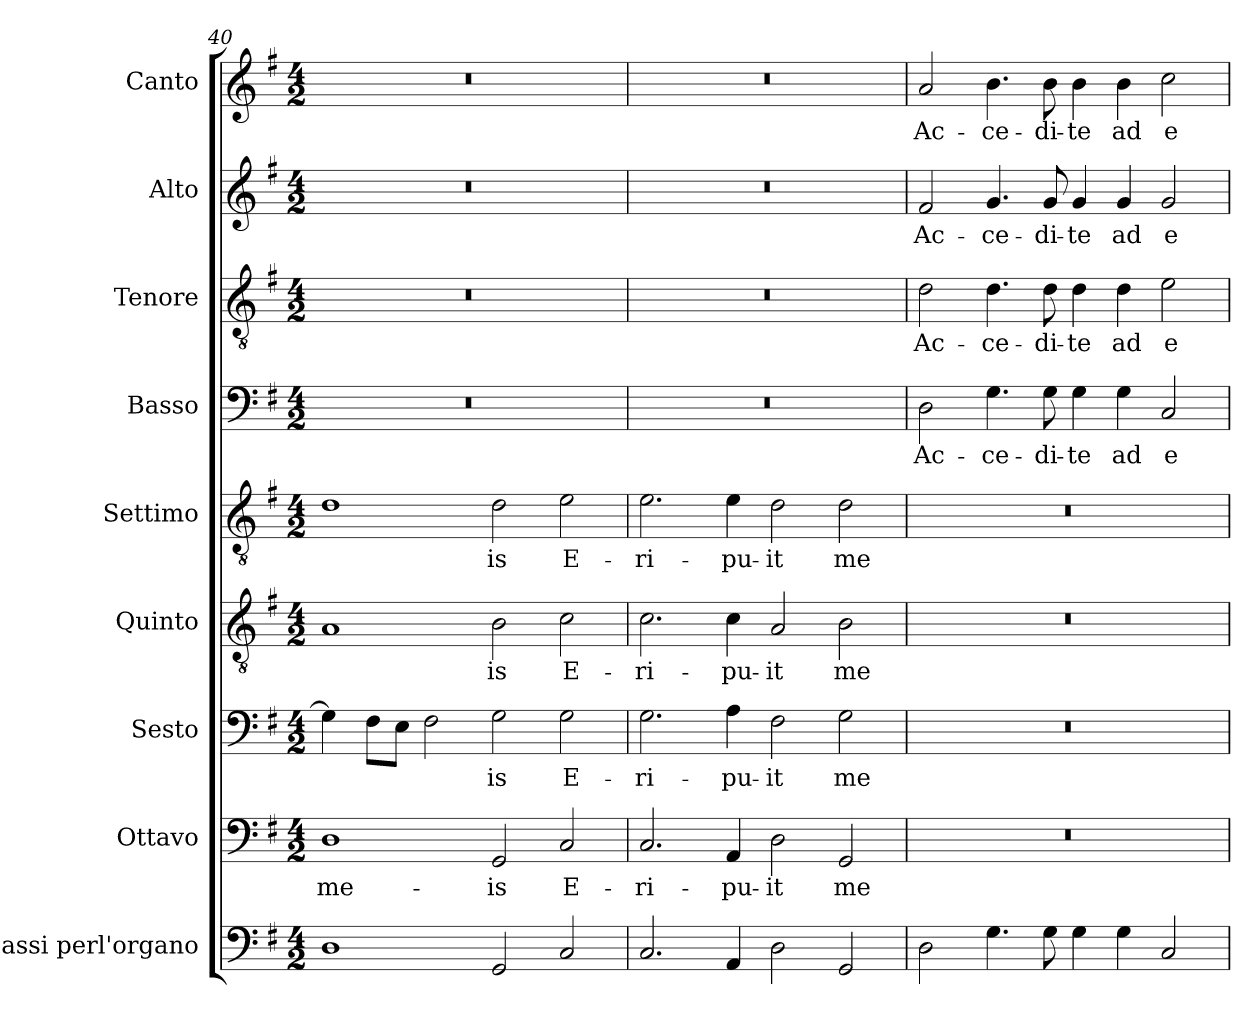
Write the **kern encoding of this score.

**kern	**kern	**text	**kern	**text	**kern	**text	**kern	**text	**kern	**text	**kern	**text	**kern	**text	**kern	**text
*part9	*part8	*part8	*part7	*part7	*part6	*part6	*part5	*part5	*part4	*part4	*part3	*part3	*part2	*part2	*part1	*part1
*staff9	*staff8	*staff8	*staff7	*staff7	*staff6	*staff6	*staff5	*staff5	*staff4	*staff4	*staff3	*staff3	*staff2	*staff2	*staff1	*staff1
*I"Bassi perl'organo	*I"Ottavo	*	*I"Sesto	*	*I"Quinto	*	*I"Settimo	*	*I"Basso	*	*I"Tenore	*	*I"Alto	*	*I"Canto	*
*	*	*	*	*	*	*	*	*	*I'B.	*	*I'T.	*	*I'A.	*	*I'C.	*
*clefF4	*clefF4	*	*clefF4	*	*clefGv2	*	*clefGv2	*	*clefF4	*	*clefGv2	*	*clefG2	*	*clefG2	*
*	*	*	*	*	*ITrd7c12	*	*ITrd7c12	*	*	*	*ITrd7c12	*	*	*	*	*
*k[f#]	*k[f#]	*	*k[f#]	*	*k[f#]	*	*k[f#]	*	*k[f#]	*	*k[f#]	*	*k[f#]	*	*k[f#]	*
*G:	*G:	*	*G:	*	*G:	*	*G:	*	*G:	*	*G:	*	*G:	*	*G:	*
*M4/2	*M4/2	*	*M4/2	*	*M4/2	*	*M4/2	*	*M4/2	*	*M4/2	*	*M4/2	*	*M4/2	*
=40	=40	=40	=40	=40	=40	=40	=40	=40	=40	=40	=40	=40	=40	=40	=40	=40
!	!	!LO:LY:b	!	!	!	!	!	!	!LO:N:vis=1	!	!LO:N:vis=1	!	!LO:N:vis=1	!	!LO:N:vis=1	!
1D	1D	me-	4G\]	.	1AA	.	1D	.	0r	.	0r	.	0r	.	0r	.
.	.	.	8F#\L	.	.	.	.	.	.	.	.	.	.	.	.	.
.	.	.	8E\J	.	.	.	.	.	.	.	.	.	.	.	.	.
.	.	.	2F#\	.	.	.	.	.	.	.	.	.	.	.	.	.
!	!	!LO:LY:b	!	!LO:LY:b	!	!LO:LY:b	!	!LO:LY:b	!	!	!	!	!	!	!	!
2GG/	2GG/	-is	2G\	-is	2BB\	-is	2D\	-is	.	.	.	.	.	.	.	.
!	!	!LO:LY:b	!	!LO:LY:b	!	!LO:LY:b	!	!LO:LY:b	!	!	!	!	!	!	!	!
2C/	2C/	E-	2G\	E-	2C\	E-	2E\	E-	.	.	.	.	.	.	.	.
=41	=41	=41	=41	=41	=41	=41	=41	=41	=41	=41	=41	=41	=41	=41	=41	=41
!	!	!LO:LY:b	!	!LO:LY:b	!	!LO:LY:b	!	!LO:LY:b	!LO:N:vis=1	!	!LO:N:vis=1	!	!LO:N:vis=1	!	!LO:N:vis=1	!
2.C/	2.C/	-ri-	2.G\	-ri-	2.C\	-ri-	2.E\	-ri-	0r	.	0r	.	0r	.	0r	.
!	!	!LO:LY:b	!	!LO:LY:b	!	!LO:LY:b	!	!LO:LY:b	!	!	!	!	!	!	!	!
4AA/	4AA/	-pu-	4A\	-pu-	4C\	-pu-	4E\	-pu-	.	.	.	.	.	.	.	.
!	!	!LO:LY:b	!	!LO:LY:b	!	!LO:LY:b	!	!LO:LY:b	!	!	!	!	!	!	!	!
2D\	2D\	-it	2F#\	-it	2AA/	-it	2D\	-it	.	.	.	.	.	.	.	.
!	!	!LO:LY:b	!	!LO:LY:b	!	!LO:LY:b	!	!LO:LY:b	!	!	!	!	!	!	!	!
2GG/	2GG/	me	2G\	me	2BB\	me	2D\	me	.	.	.	.	.	.	.	.
!!LO:PB:g=z
=42	=42	=42	=42	=42	=42	=42	=42	=42	=42	=42	=42	=42	=42	=42	=42	=42
!	!LO:N:vis=1	!	!LO:N:vis=1	!	!LO:N:vis=1	!	!LO:N:vis=1	!	!	!LO:LY:b	!	!LO:LY:b	!	!LO:LY:b	!	!LO:LY:b
2D\	0r	.	0r	.	0r	.	0r	.	2D\	Ac-	2D\	Ac-	2f#/	Ac-	2a/	Ac-
!	!	!	!	!	!	!	!	!	!	!LO:LY:b	!	!LO:LY:b	!	!LO:LY:b	!	!LO:LY:b
4.G\	.	.	.	.	.	.	.	.	4.G\	-ce-	4.D\	-ce-	4.g/	-ce-	4.b\	-ce-
!	!	!	!	!	!	!	!	!	!	!LO:LY:b	!	!LO:LY:b	!	!LO:LY:b	!	!LO:LY:b
8G\	.	.	.	.	.	.	.	.	8G\	-di-	8D\	-di-	8g/	-di-	8b\	-di-
!	!	!	!	!	!	!	!	!	!	!LO:LY:b	!	!LO:LY:b	!	!LO:LY:b	!	!LO:LY:b
4G\	.	.	.	.	.	.	.	.	4G\	-te	4D\	-te	4g/	-te	4b\	-te
!	!	!	!	!	!	!	!	!	!	!LO:LY:b	!	!LO:LY:b	!	!LO:LY:b	!	!LO:LY:b
4G\	.	.	.	.	.	.	.	.	4G\	ad	4D\	ad	4g/	ad	4b\	ad
!	!	!	!	!	!	!	!	!	!	!LO:LY:b	!	!LO:LY:b	!	!LO:LY:b	!	!LO:LY:b
2C/	.	.	.	.	.	.	.	.	2C/	e-	2E\	e-	2g/	e-	2cc\	e-
=	=	=	=	=	=	=	=	=	=	=	=	=	=	=	=	=
*-	*-	*-	*-	*-	*-	*-	*-	*-	*-	*-	*-	*-	*-	*-	*-	*-
